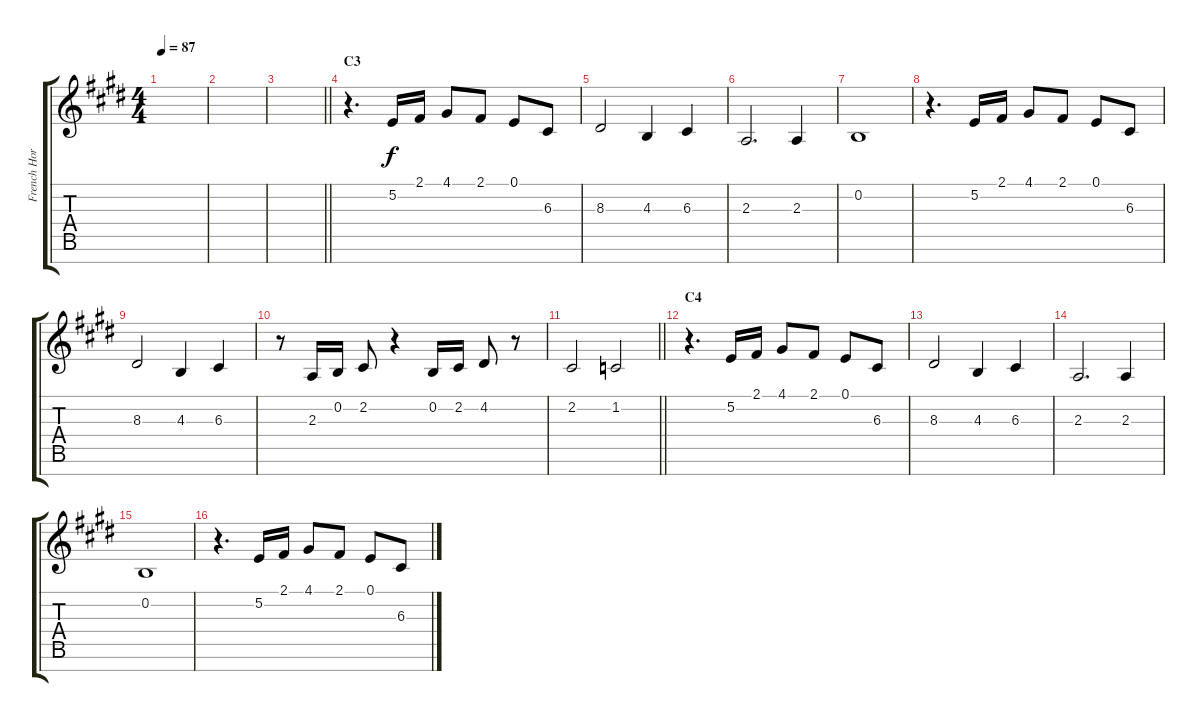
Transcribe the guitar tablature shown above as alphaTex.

\track ("French Horn" "French Hor") {instrument frenchhorn}
\staff {score tabs}
\tuning (E4 B3 G3 D3 A2 E2 B1) {hide}
\ts (4 4)
\tempo 87
\clef g2
\ks e
|
|
\barLineRight lightlight
|
\section ("" "C3")
r.4{d volume 10} 5.2.16 2.1.16 4.1.8 2.1.8 0.1.8 6.3.8 |
8.3.2 4.3.4 6.3.4 |
2.3.2{d} 2.3.4 |
0.2.1 |
r.4{d} 5.2.16 2.1.16 4.1.8 2.1.8 0.1.8 6.3.8 |
8.3.2 4.3.4 6.3.4 |
r.8 2.3.16 0.2.16 2.2.8 r.4 0.2.16 2.2.16 4.2.8 r.8 |
\barLineRight lightlight
2.2.2 1.2.2 |
\section ("" "C4")
r.4{d} 5.2.16 2.1.16 4.1.8 2.1.8 0.1.8 6.3.8 |
8.3.2 4.3.4 6.3.4 |
2.3.2{d} 2.3.4 |
0.2.1 |
r.4{d} 5.2.16 2.1.16 4.1.8 2.1.8 0.1.8 6.3.8
